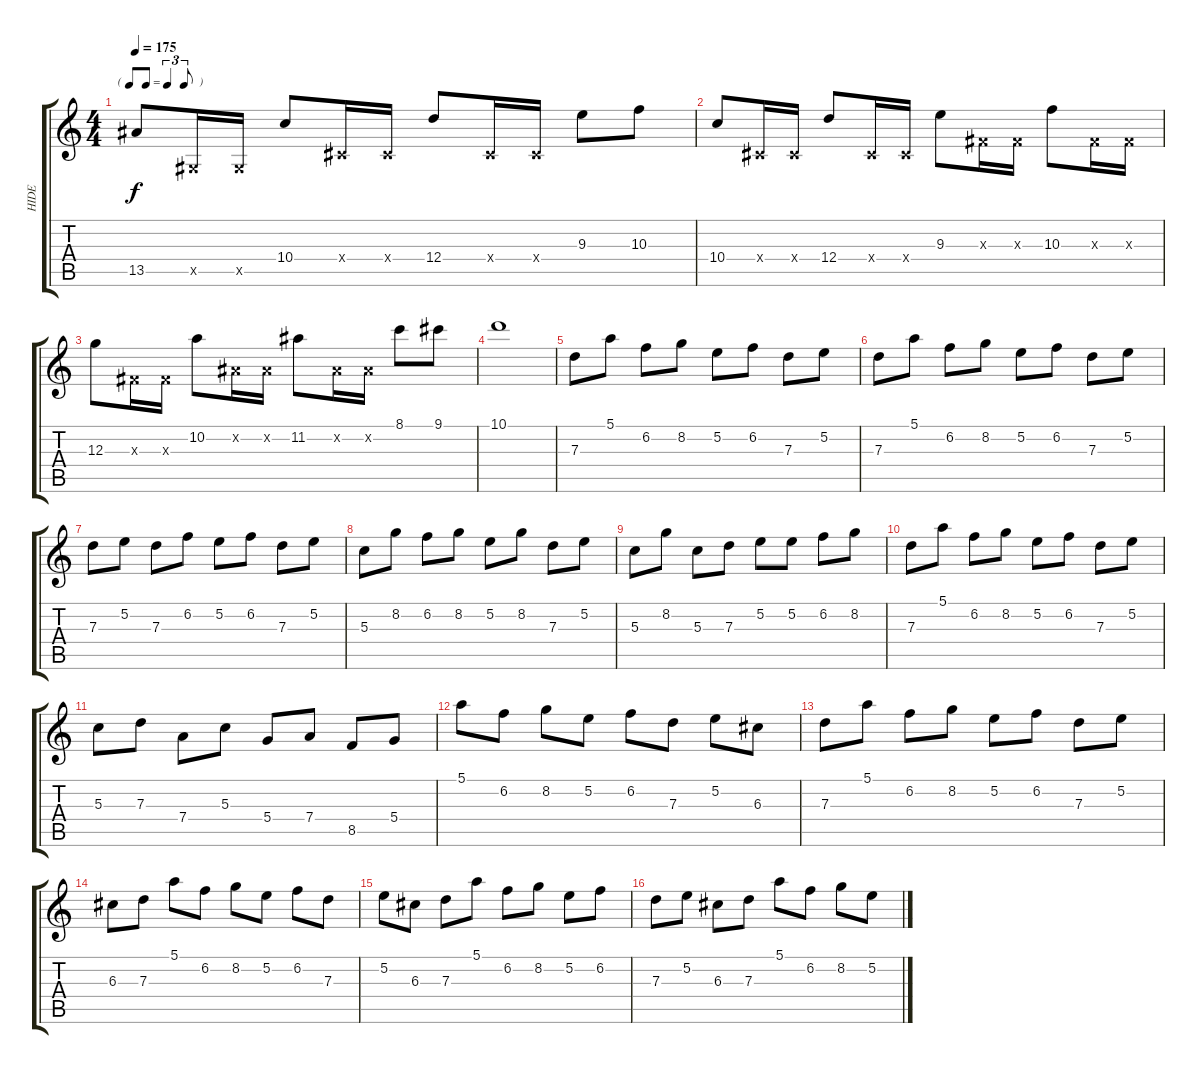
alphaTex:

\track ("HIDE" "HIDE") {instrument distortionguitar}
\staff {score tabs}
\tuning (E4 B3 G3 D3 A2 E2) {hide}
\ts (4 4)
\tf triplet8th
\tempo 175
\clef g2
\ks c
13.5.8{dy f} -1.5{x}.16 -1.5{x}.16 10.4.8 -1.4{x}.16 -1.4{x}.16 12.4.8 -1.4{x}.16 -1.4{x}.16 9.3.8 10.3.8 |
10.4.8 -1.4{x}.16 -1.4{x}.16 12.4.8 -1.4{x}.16 -1.4{x}.16 9.3.8 -1.3{x}.16 -1.3{x}.16 10.3.8 -1.3{x}.16 -1.3{x}.16 |
12.3.8 -1.3{x}.16 -1.3{x}.16 10.2.8 -1.2{x}.16 -1.2{x}.16 11.2.8 -1.2{x}.16 -1.2{x}.16 8.1.8 9.1.8 |
10.1.1 |
7.3.8{volume 11} 5.1.8 6.2.8 8.2.8 5.2.8 6.2.8 7.3.8 5.2.8 |
7.3.8 5.1.8 6.2.8 8.2.8 5.2.8 6.2.8 7.3.8 5.2.8 |
7.3.8 5.2.8 7.3.8 6.2.8 5.2.8 6.2.8 7.3.8 5.2.8 |
5.3.8 8.2.8 6.2.8 8.2.8 5.2.8 8.2.8 7.3.8 5.2.8 |
5.3.8 8.2.8 5.3.8 7.3.8 5.2.8 5.2.8 6.2.8 8.2.8 |
7.3.8 5.1.8 6.2.8 8.2.8 5.2.8 6.2.8 7.3.8 5.2.8 |
5.3.8 7.3.8 7.4.8 5.3.8 5.4.8 7.4.8 8.5.8 5.4.8 |
5.1.8 6.2.8 8.2.8 5.2.8 6.2.8 7.3.8 5.2.8 6.3.8 |
7.3.8 5.1.8 6.2.8 8.2.8 5.2.8 6.2.8 7.3.8 5.2.8 |
6.3.8 7.3.8 5.1.8 6.2.8 8.2.8 5.2.8 6.2.8 7.3.8 |
5.2.8 6.3.8 7.3.8 5.1.8 6.2.8 8.2.8 5.2.8 6.2.8 |
7.3.8 5.2.8 6.3.8 7.3.8 5.1.8 6.2.8 8.2.8 5.2.8
